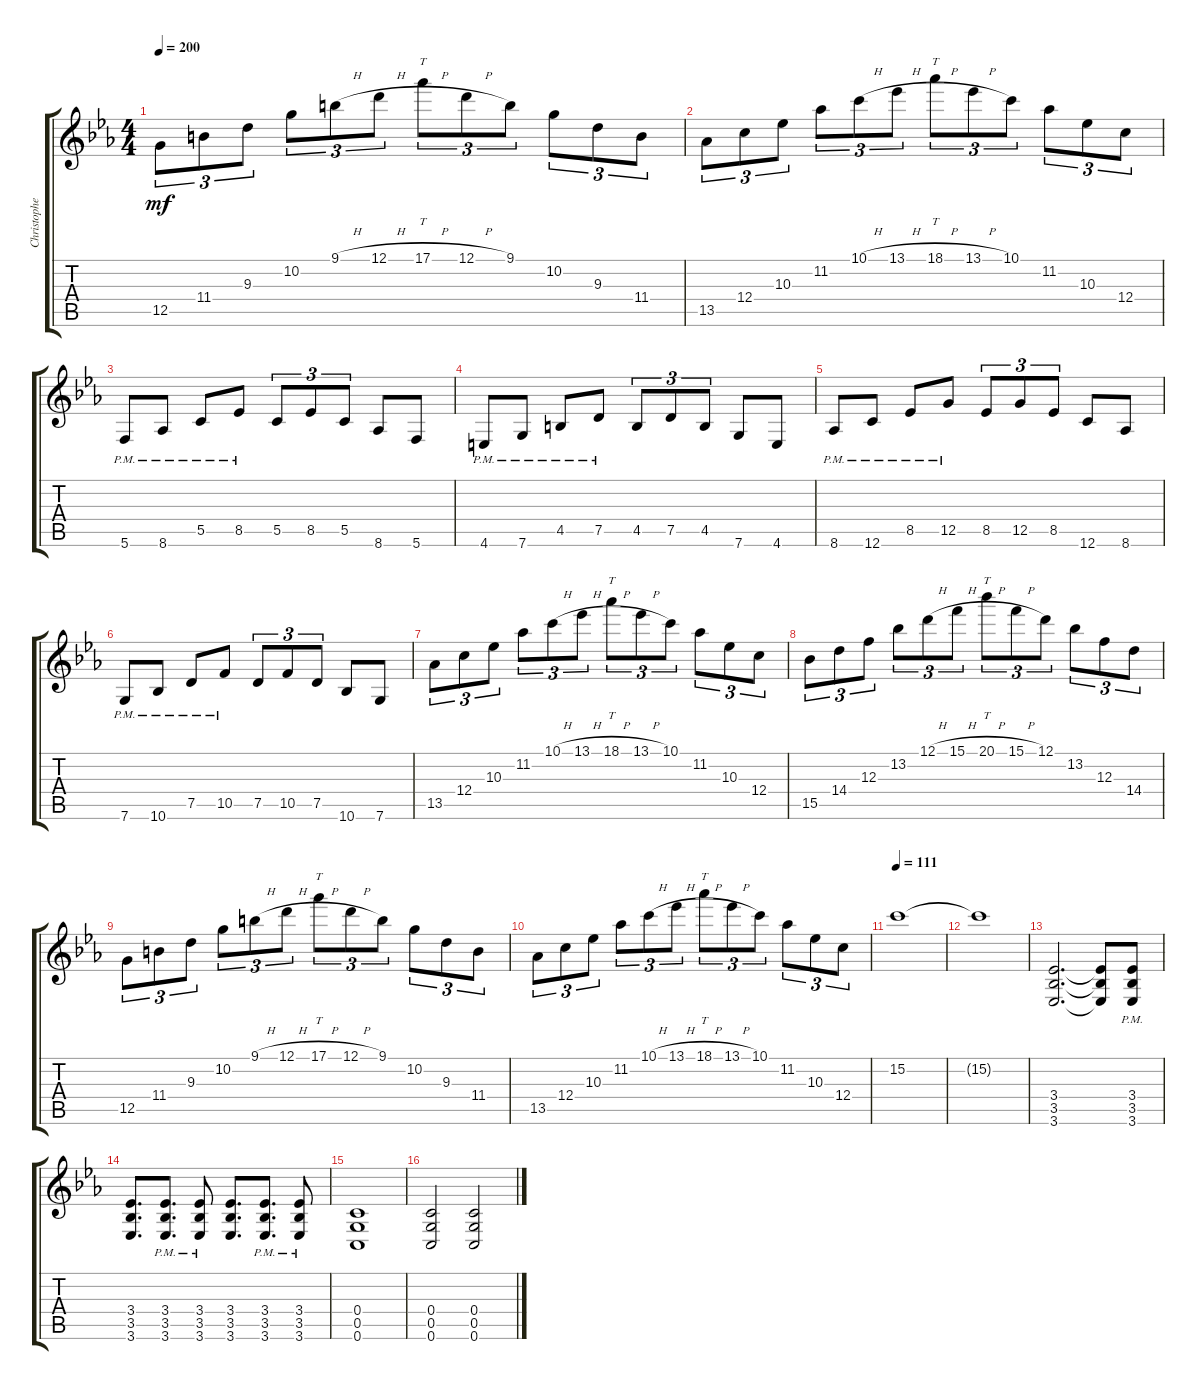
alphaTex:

\track ("Christopher" "Christophe") {instrument distortionguitar}
\staff {score tabs}
\tuning (D4 A3 F3 C3 G2 C2) {hide}
\ts (4 4)
\tempo 200
\clef g2
\ks cminor
12.5.8{tu (3 2) dy mf} 11.4.8{tu (3 2)} 9.3.8{tu (3 2)} 10.2.8{tu (3 2)} 9.1{h}.8{tu (3 2)} 12.1{h}.8{tu (3 2)} 17.1{h}.8{tt tu (3 2)} 12.1{h}.8{tu (3 2)} 9.1.8{tu (3 2)} 10.2.8{tu (3 2)} 9.3.8{tu (3 2)} 11.4.8{tu (3 2)} |
13.5.8{tu (3 2)} 12.4.8{tu (3 2)} 10.3.8{tu (3 2)} 11.2.8{tu (3 2)} 10.1{h}.8{tu (3 2)} 13.1{h}.8{tu (3 2)} 18.1{h}.8{tt tu (3 2)} 13.1{h}.8{tu (3 2)} 10.1.8{tu (3 2)} 11.2.8{tu (3 2)} 10.3.8{tu (3 2)} 12.4.8{tu (3 2)} |
5.6{pm}.8 8.6{pm}.8 5.5{pm}.8 8.5{pm}.8 5.5.8{tu (3 2)} 8.5.8{tu (3 2)} 5.5.8{tu (3 2)} 8.6.8 5.6.8 |
4.6{pm}.8 7.6{pm}.8 4.5{pm}.8 7.5{pm}.8 4.5.8{tu (3 2)} 7.5.8{tu (3 2)} 4.5.8{tu (3 2)} 7.6.8 4.6.8 |
8.6{pm}.8 12.6{pm}.8 8.5{pm}.8 12.5{pm}.8 8.5.8{tu (3 2)} 12.5.8{tu (3 2)} 8.5.8{tu (3 2)} 12.6.8 8.6.8 |
7.6{pm}.8 10.6{pm}.8 7.5{pm}.8 10.5{pm}.8 7.5.8{tu (3 2)} 10.5.8{tu (3 2)} 7.5.8{tu (3 2)} 10.6.8 7.6.8 |
13.5.8{tu (3 2)} 12.4.8{tu (3 2)} 10.3.8{tu (3 2)} 11.2.8{tu (3 2)} 10.1{h}.8{tu (3 2)} 13.1{h}.8{tu (3 2)} 18.1{h}.8{tt tu (3 2)} 13.1{h}.8{tu (3 2)} 10.1.8{tu (3 2)} 11.2.8{tu (3 2)} 10.3.8{tu (3 2)} 12.4.8{tu (3 2)} |
15.5.8{tu (3 2)} 14.4.8{tu (3 2)} 12.3.8{tu (3 2)} 13.2.8{tu (3 2)} 12.1{h}.8{tu (3 2)} 15.1{h}.8{tu (3 2)} 20.1{h}.8{tt tu (3 2)} 15.1{h}.8{tu (3 2)} 12.1.8{tu (3 2)} 13.2.8{tu (3 2)} 12.3.8{tu (3 2)} 14.4.8{tu (3 2)} |
12.5.8{tu (3 2)} 11.4.8{tu (3 2)} 9.3.8{tu (3 2)} 10.2.8{tu (3 2)} 9.1{h}.8{tu (3 2)} 12.1{h}.8{tu (3 2)} 17.1{h}.8{tt tu (3 2)} 12.1{h}.8{tu (3 2)} 9.1.8{tu (3 2)} 10.2.8{tu (3 2)} 9.3.8{tu (3 2)} 11.4.8{tu (3 2)} |
13.5.8{tu (3 2)} 12.4.8{tu (3 2)} 10.3.8{tu (3 2)} 11.2.8{tu (3 2)} 10.1{h}.8{tu (3 2)} 13.1{h}.8{tu (3 2)} 18.1{h}.8{tt tu (3 2)} 13.1{h}.8{tu (3 2)} 10.1.8{tu (3 2)} 11.2.8{tu (3 2)} 10.3.8{tu (3 2)} 12.4.8{tu (3 2)} |
\tempo 111
15.2.1 |
15.2{t}.1 |
(3.4 3.5 3.6).2{d} (3.4{t} 3.5{t} 3.6{t}).8 (3.4{pm} 3.5{pm} 3.6{pm}).8 |
(3.4 3.5 3.6).8{d} (3.4{pm} 3.5{pm} 3.6{pm}).8{d} (3.4{pm} 3.5{pm} 3.6{pm}).8 (3.4 3.5 3.6).8{d} (3.4{pm} 3.5{pm} 3.6{pm}).8{d} (3.4{pm} 3.5{pm} 3.6{pm}).8 |
(0.4 0.5 0.6).1 |
(0.4 0.5 0.6).2 (0.4 0.5 0.6).2
